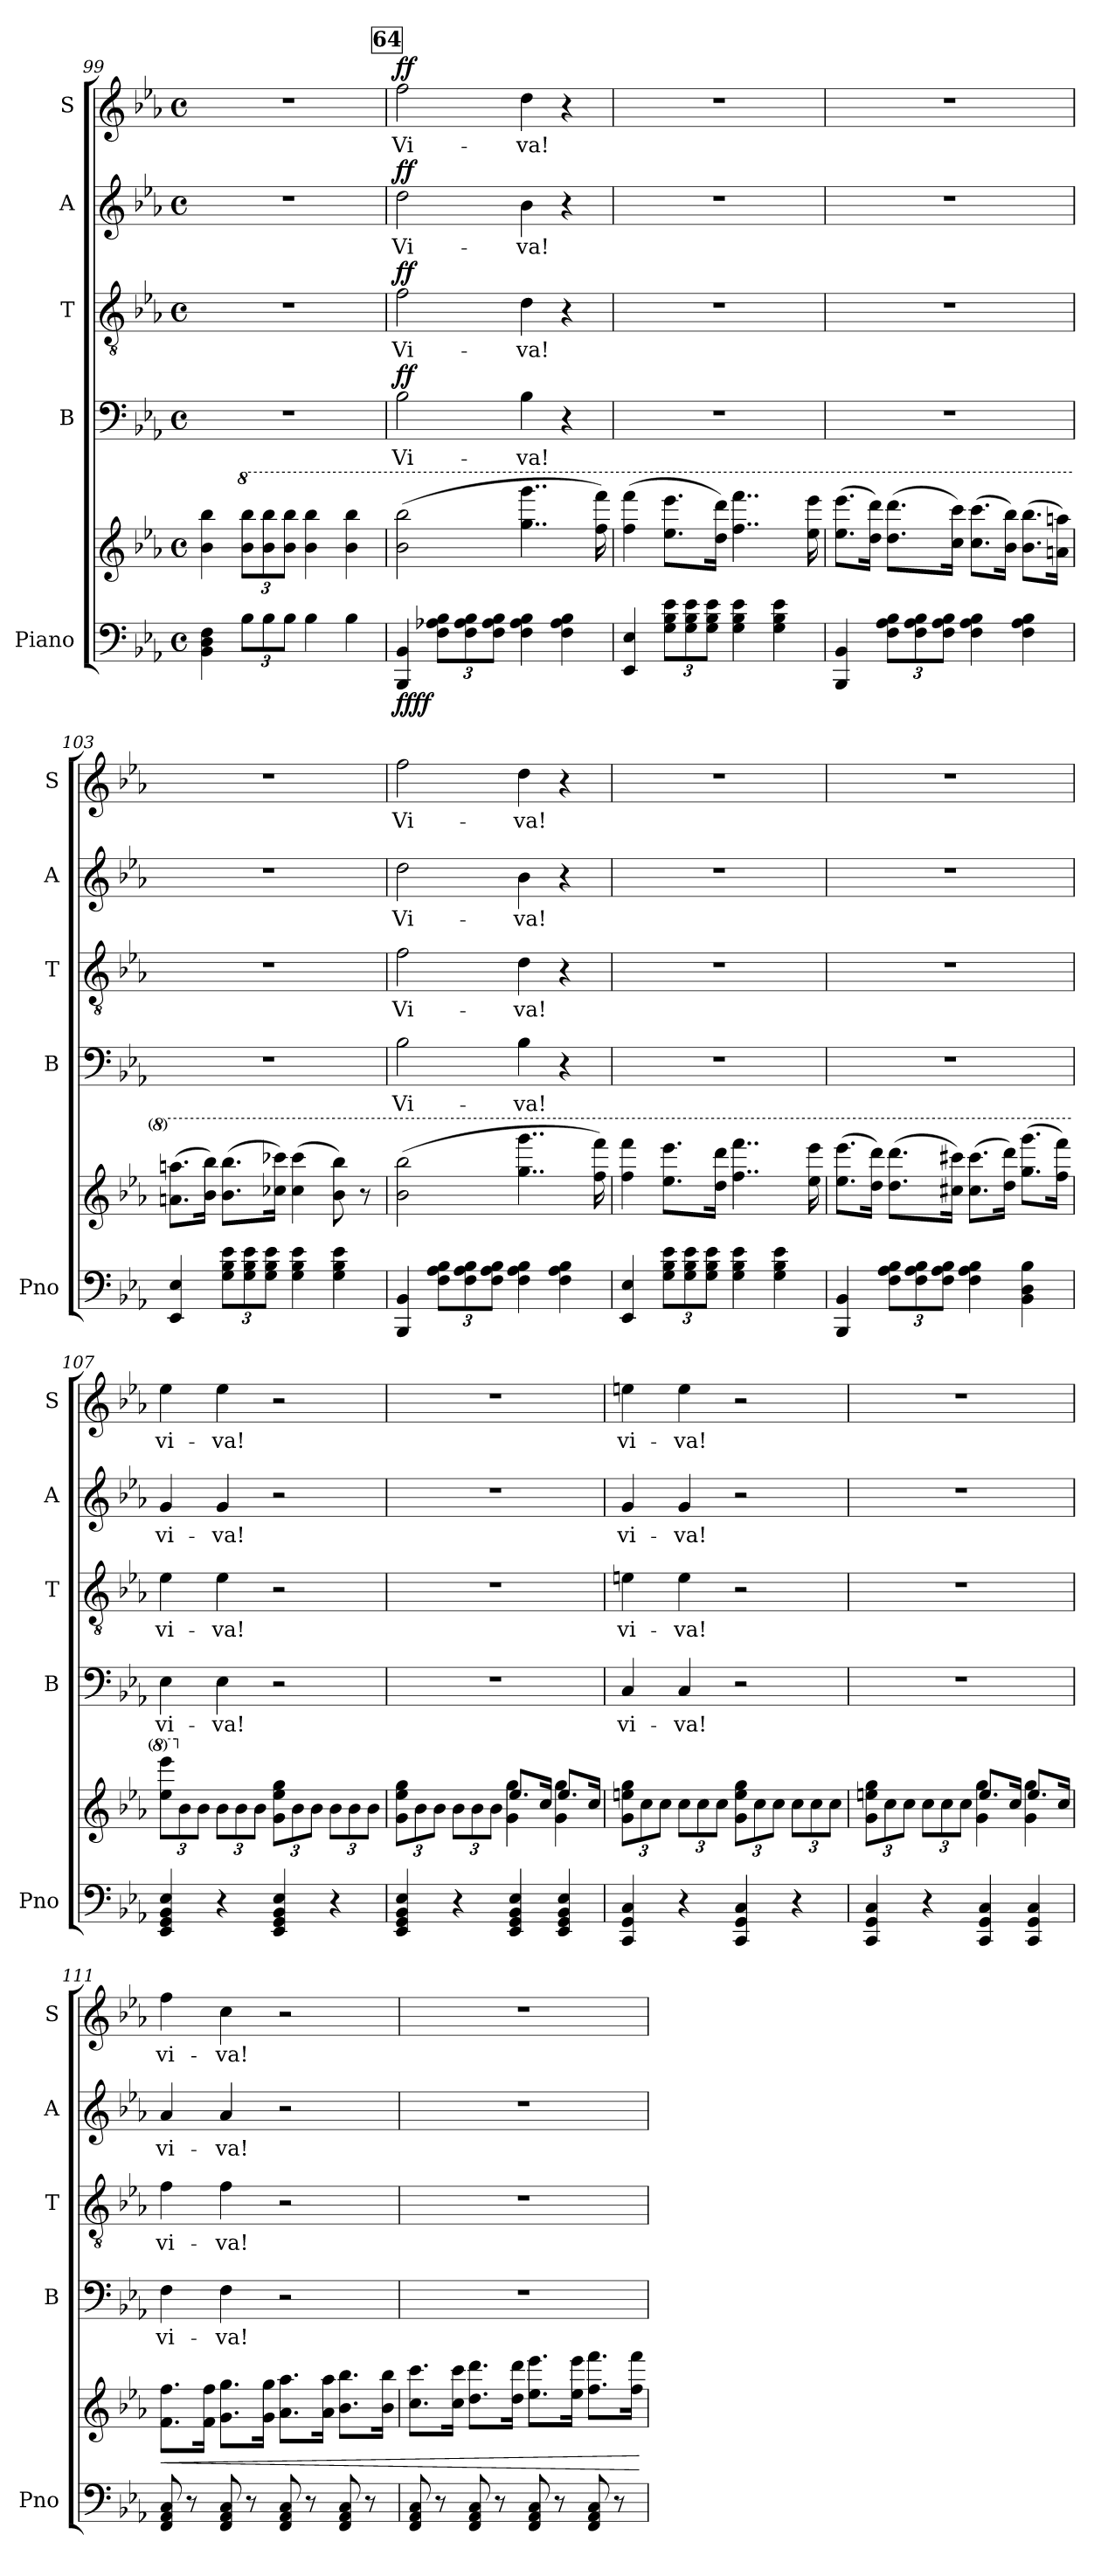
**kern	**kern	**dynam	**kern	**text	**dynam	**kern	**text	**dynam	**kern	**text	**dynam	**kern	**text	**dynam
*part5	*part5	*part5	*part4	*part4	*part4	*part3	*part3	*part3	*part2	*part2	*part2	*part1	*part1	*part1
*staff6	*staff5	*staff5/6	*staff4	*staff4	*staff4	*staff3	*staff3	*staff3	*staff2	*staff2	*staff2	*staff1	*staff1	*staff1
*I"Piano	*	*	*I"B	*	*	*I"T	*	*	*I"A	*	*	*I"S	*	*
*I'Pno	*	*	*I'B	*	*	*I'T	*	*	*I'A	*	*	*I'S	*	*
*clefF4	*clefG2	*	*clefF4	*	*	*clefGv2	*	*	*clefG2	*	*	*clefG2	*	*
*k[b-e-a-]	*k[b-e-a-]	*	*k[b-e-a-]	*	*	*k[b-e-a-]	*	*	*k[b-e-a-]	*	*	*k[b-e-a-]	*	*
*M4/4	*M4/4	*	*M4/4	*	*	*M4/4	*	*	*M4/4	*	*	*M4/4	*	*
*met(c)	*met(c)	*	*met(c)	*	*	*met(c)	*	*	*met(c)	*	*	*met(c)	*	*
=99	=99	=99	=99	=99	=99	=99	=99	=99	=99	=99	=99	=99	=99	=99
4BB-\ 4D\ 4F\	4b-\ 4bb-\	.	1r	.	.	1r	.	.	1r	.	.	1r	.	.
*Xbrackettup	*	*	*	*	*	*	*	*	*	*	*	*	*	*
*	*8va	*	*	*	*	*	*	*	*	*	*	*	*	*
*	*Xbrackettup	*	*	*	*	*	*	*	*	*	*	*	*	*
12B-\L	12bb-\ 12bbb-\L	.	.	.	.	.	.	.	.	.	.	.	.	.
12B-\	12bb-\ 12bbb-\	.	.	.	.	.	.	.	.	.	.	.	.	.
12B-\J	12bb-\ 12bbb-\J	.	.	.	.	.	.	.	.	.	.	.	.	.
4B-\	4bb-\ 4bbb-\	.	.	.	.	.	.	.	.	.	.	.	.	.
4B-\	4bb-\ 4bbb-\	.	.	.	.	.	.	.	.	.	.	.	.	.
!!LO:REH:place=s1:a:B:fs=14:t=64
=100	=100	=100	=100	=100	=100	=100	=100	=100	=100	=100	=100	=100	=100	=100
!	!	!LO:DY:b=2	!	!	!	!	!	!	!	!	!	!	!	!
!	!	!LO:DY:n=1:b	!	!	!LO:DY:a	!	!	!LO:DY:a	!	!	!LO:DY:a	!	!	!LO:DY:a
4BBB-/ 4BB-/	(2bb-\ 2bbb-\	ff ff	2B-\	Vi-	ff	2f\	Vi-	ff	2dd\	Vi-	ff	2ff\	Vi-	ff
12F\ 12A-X\ 12B-\L	.	.	.	.	.	.	.	.	.	.	.	.	.	.
12F\ 12A-\ 12B-\	.	.	.	.	.	.	.	.	.	.	.	.	.	.
12F\ 12A-\ 12B-\J	.	.	.	.	.	.	.	.	.	.	.	.	.	.
4F\ 4A-\ 4B-\	4..ggg\ 4..gggg\	.	4B-\	-va!	.	4d\	-va!	.	4b-\	-va!	.	4dd\	-va!	.
4F\ 4A-\ 4B-\	.	.	4r	.	.	4r	.	.	4r	.	.	4r	.	.
.	16fff\ 16ffff\)	.	.	.	.	.	.	.	.	.	.	.	.	.
=101	=101	=101	=101	=101	=101	=101	=101	=101	=101	=101	=101	=101	=101	=101
4EE-/ 4E-/	(4fff\ 4ffff\	.	1r	.	.	1r	.	.	1r	.	.	1r	.	.
12G\ 12B-\ 12e-\L	8.eee-\ 8.eeee-\L	.	.	.	.	.	.	.	.	.	.	.	.	.
12G\ 12B-\ 12e-\	.	.	.	.	.	.	.	.	.	.	.	.	.	.
12G\ 12B-\ 12e-\J	.	.	.	.	.	.	.	.	.	.	.	.	.	.
.	16ddd\ 16dddd\Jk)	.	.	.	.	.	.	.	.	.	.	.	.	.
4G\ 4B-\ 4e-\	4..fff\ 4..ffff\	.	.	.	.	.	.	.	.	.	.	.	.	.
4G\ 4B-\ 4e-\	.	.	.	.	.	.	.	.	.	.	.	.	.	.
.	16eee-\ 16eeee-\	.	.	.	.	.	.	.	.	.	.	.	.	.
!!LO:LB:g=z
=102	=102	=102	=102	=102	=102	=102	=102	=102	=102	=102	=102	=102	=102	=102
4BBB-/ 4BB-/	(8.eee-\ 8.eeee-\L	.	1r	.	.	1r	.	.	1r	.	.	1r	.	.
.	16ddd\ 16dddd\Jk)	.	.	.	.	.	.	.	.	.	.	.	.	.
12F\ 12A-\ 12B-\L	(8.ddd\ 8.dddd\L	.	.	.	.	.	.	.	.	.	.	.	.	.
12F\ 12A-\ 12B-\	.	.	.	.	.	.	.	.	.	.	.	.	.	.
12F\ 12A-\ 12B-\J	.	.	.	.	.	.	.	.	.	.	.	.	.	.
.	16ccc\ 16cccc\Jk)	.	.	.	.	.	.	.	.	.	.	.	.	.
4F\ 4A-\ 4B-\	(8.ccc\ 8.cccc\L	.	.	.	.	.	.	.	.	.	.	.	.	.
.	16bb-\ 16bbb-\Jk)	.	.	.	.	.	.	.	.	.	.	.	.	.
4F\ 4A-\ 4B-\	(8.bb-\ 8.bbb-\L	.	.	.	.	.	.	.	.	.	.	.	.	.
.	16aan\ 16aaan\Jk)	.	.	.	.	.	.	.	.	.	.	.	.	.
=103	=103	=103	=103	=103	=103	=103	=103	=103	=103	=103	=103	=103	=103	=103
4EE-/ 4E-/	(8.aan\ 8.aaan\L	.	1r	.	.	1r	.	.	1r	.	.	1r	.	.
.	16bb-\ 16bbb-\Jk)	.	.	.	.	.	.	.	.	.	.	.	.	.
12G\ 12B-\ 12e-\L	(8.bb-\ 8.bbb-\L	.	.	.	.	.	.	.	.	.	.	.	.	.
12G\ 12B-\ 12e-\	.	.	.	.	.	.	.	.	.	.	.	.	.	.
12G\ 12B-\ 12e-\J	.	.	.	.	.	.	.	.	.	.	.	.	.	.
.	16ccc-X\ 16cccc-X\Jk)	.	.	.	.	.	.	.	.	.	.	.	.	.
4G\ 4B-\ 4e-\	(4ccc-\ 4cccc-\	.	.	.	.	.	.	.	.	.	.	.	.	.
4G\ 4B-\ 4e-\	8bb-\ 8bbb-\)	.	.	.	.	.	.	.	.	.	.	.	.	.
.	8r	.	.	.	.	.	.	.	.	.	.	.	.	.
=104	=104	=104	=104	=104	=104	=104	=104	=104	=104	=104	=104	=104	=104	=104
4BBB-/ 4BB-/	(2bb-\ 2bbb-\	.	2B-\	Vi-	.	2f\	Vi-	.	2dd\	Vi-	.	2ff\	Vi-	.
12F\ 12A-\ 12B-\L	.	.	.	.	.	.	.	.	.	.	.	.	.	.
12F\ 12A-\ 12B-\	.	.	.	.	.	.	.	.	.	.	.	.	.	.
12F\ 12A-\ 12B-\J	.	.	.	.	.	.	.	.	.	.	.	.	.	.
4F\ 4A-\ 4B-\	4..ggg\ 4..gggg\	.	4B-\	-va!	.	4d\	-va!	.	4b-\	-va!	.	4dd\	-va!	.
4F\ 4A-\ 4B-\	.	.	4r	.	.	4r	.	.	4r	.	.	4r	.	.
.	16fff\ 16ffff\)	.	.	.	.	.	.	.	.	.	.	.	.	.
=105	=105	=105	=105	=105	=105	=105	=105	=105	=105	=105	=105	=105	=105	=105
4EE-/ 4E-/	4fff\ 4ffff\	.	1r	.	.	1r	.	.	1r	.	.	1r	.	.
12G\ 12B-\ 12e-\L	8.eee-\ 8.eeee-\L	.	.	.	.	.	.	.	.	.	.	.	.	.
12G\ 12B-\ 12e-\	.	.	.	.	.	.	.	.	.	.	.	.	.	.
12G\ 12B-\ 12e-\J	.	.	.	.	.	.	.	.	.	.	.	.	.	.
.	16ddd\ 16dddd\Jk	.	.	.	.	.	.	.	.	.	.	.	.	.
4G\ 4B-\ 4e-\	4..fff\ 4..ffff\	.	.	.	.	.	.	.	.	.	.	.	.	.
4G\ 4B-\ 4e-\	.	.	.	.	.	.	.	.	.	.	.	.	.	.
.	16eee-\ 16eeee-\	.	.	.	.	.	.	.	.	.	.	.	.	.
!!LO:PB:g=z
=106	=106	=106	=106	=106	=106	=106	=106	=106	=106	=106	=106	=106	=106	=106
4BBB-/ 4BB-/	(8.eee-\ 8.eeee-\L	.	1r	.	.	1r	.	.	1r	.	.	1r	.	.
.	16ddd\ 16dddd\Jk)	.	.	.	.	.	.	.	.	.	.	.	.	.
12F\ 12A-\ 12B-\L	(8.ddd\ 8.dddd\L	.	.	.	.	.	.	.	.	.	.	.	.	.
12F\ 12A-\ 12B-\	.	.	.	.	.	.	.	.	.	.	.	.	.	.
12F\ 12A-\ 12B-\J	.	.	.	.	.	.	.	.	.	.	.	.	.	.
.	16ccc#X\ 16cccc#X\Jk)	.	.	.	.	.	.	.	.	.	.	.	.	.
4F\ 4A-\ 4B-\	(8.ccc#\ 8.cccc#\L	.	.	.	.	.	.	.	.	.	.	.	.	.
.	16ddd\ 16dddd\Jk)	.	.	.	.	.	.	.	.	.	.	.	.	.
4BB-\ 4D\ 4B-\	(8.ggg\ 8.gggg\L	.	.	.	.	.	.	.	.	.	.	.	.	.
.	16fff\ 16ffff\Jk)	.	.	.	.	.	.	.	.	.	.	.	.	.
=107	=107	=107	=107	=107	=107	=107	=107	=107	=107	=107	=107	=107	=107	=107
4EE-/ 4GG/ 4BB-/ 4E-/	12eee-\ 12eeee-\L	.	4E-\	vi-	.	4e-\	vi-	.	4g/	vi-	.	4ee-\	vi-	.
*	*X8va	*	*	*	*	*	*	*	*	*	*	*	*	*
.	12b-\	.	.	.	.	.	.	.	.	.	.	.	.	.
.	12b-\J	.	.	.	.	.	.	.	.	.	.	.	.	.
4r	12b-\L	.	4E-\	-va!	.	4e-\	-va!	.	4g/	-va!	.	4ee-\	-va!	.
.	12b-\	.	.	.	.	.	.	.	.	.	.	.	.	.
.	12b-\J	.	.	.	.	.	.	.	.	.	.	.	.	.
4EE-/ 4GG/ 4BB-/ 4E-/	12g\ 12ee-\ 12gg\L	.	2r	.	.	2r	.	.	2r	.	.	2r	.	.
.	12b-\	.	.	.	.	.	.	.	.	.	.	.	.	.
.	12b-\J	.	.	.	.	.	.	.	.	.	.	.	.	.
4r	12b-\L	.	.	.	.	.	.	.	.	.	.	.	.	.
.	12b-\	.	.	.	.	.	.	.	.	.	.	.	.	.
.	12b-\J	.	.	.	.	.	.	.	.	.	.	.	.	.
=108	=108	=108	=108	=108	=108	=108	=108	=108	=108	=108	=108	=108	=108	=108
*	*^	*	*	*	*	*	*	*	*	*	*	*	*	*
4EE-/ 4GG/ 4BB-/ 4E-/	2rffyy	12g\ 12ee-\ 12gg\L	.	1r	.	.	1r	.	.	1r	.	.	1r	.	.
.	.	12b-\	.	.	.	.	.	.	.	.	.	.	.	.	.
.	.	12b-\J	.	.	.	.	.	.	.	.	.	.	.	.	.
4r	.	12b-\L	.	.	.	.	.	.	.	.	.	.	.	.	.
.	.	12b-\	.	.	.	.	.	.	.	.	.	.	.	.	.
.	.	12b-\J	.	.	.	.	.	.	.	.	.	.	.	.	.
4EE-/ 4GG/ 4BB-/ 4E-/	8.ee-/L	4g\ 4gg\	.	.	.	.	.	.	.	.	.	.	.	.	.
.	16cc/Jk	.	.	.	.	.	.	.	.	.	.	.	.	.	.
4EE-/ 4GG/ 4BB-/ 4E-/	8.ee-/L	4g\ 4gg\	.	.	.	.	.	.	.	.	.	.	.	.	.
.	16cc/Jk	.	.	.	.	.	.	.	.	.	.	.	.	.	.
*	*v	*v	*	*	*	*	*	*	*	*	*	*	*	*	*
=109	=109	=109	=109	=109	=109	=109	=109	=109	=109	=109	=109	=109	=109	=109
4CC/ 4GG/ 4C/	12g\ 12een\ 12gg\L	.	4C/	vi-	.	4en\	vi-	.	4g/	vi-	.	4een\	vi-	.
.	12cc\	.	.	.	.	.	.	.	.	.	.	.	.	.
.	12cc\J	.	.	.	.	.	.	.	.	.	.	.	.	.
4r	12cc\L	.	4C/	-va!	.	4e\	-va!	.	4g/	-va!	.	4ee\	-va!	.
.	12cc\	.	.	.	.	.	.	.	.	.	.	.	.	.
.	12cc\J	.	.	.	.	.	.	.	.	.	.	.	.	.
4CC/ 4GG/ 4C/	12g\ 12ee\ 12gg\L	.	2r	.	.	2r	.	.	2r	.	.	2r	.	.
.	12cc\	.	.	.	.	.	.	.	.	.	.	.	.	.
.	12cc\J	.	.	.	.	.	.	.	.	.	.	.	.	.
4r	12cc\L	.	.	.	.	.	.	.	.	.	.	.	.	.
.	12cc\	.	.	.	.	.	.	.	.	.	.	.	.	.
.	12cc\J	.	.	.	.	.	.	.	.	.	.	.	.	.
!!LO:LB:g=z
=110	=110	=110	=110	=110	=110	=110	=110	=110	=110	=110	=110	=110	=110	=110
*	*^	*	*	*	*	*	*	*	*	*	*	*	*	*
4CC/ 4GG/ 4C/	2rffyy	12g\ 12een\ 12gg\L	.	1r	.	.	1r	.	.	1r	.	.	1r	.	.
.	.	12cc\	.	.	.	.	.	.	.	.	.	.	.	.	.
.	.	12cc\J	.	.	.	.	.	.	.	.	.	.	.	.	.
4r	.	12cc\L	.	.	.	.	.	.	.	.	.	.	.	.	.
.	.	12cc\	.	.	.	.	.	.	.	.	.	.	.	.	.
.	.	12cc\J	.	.	.	.	.	.	.	.	.	.	.	.	.
4CC/ 4GG/ 4C/	8.ee/L	4g\ 4gg\	.	.	.	.	.	.	.	.	.	.	.	.	.
.	16cc/Jk	.	.	.	.	.	.	.	.	.	.	.	.	.	.
4CC/ 4GG/ 4C/	8.ee/L	4g\ 4gg\	.	.	.	.	.	.	.	.	.	.	.	.	.
.	16cc/Jk	.	.	.	.	.	.	.	.	.	.	.	.	.	.
*	*v	*v	*	*	*	*	*	*	*	*	*	*	*	*	*
=111	=111	=111	=111	=111	=111	=111	=111	=111	=111	=111	=111	=111	=111	=111
!	!	!LO:HP:b	!	!	!	!	!	!	!	!	!	!	!	!
8FF/ 8AA-/ 8C/	8.f\ 8.ff\L	<	4F\	vi-	.	4f\	vi-	.	4a-/	vi-	.	4ff\	vi-	.
8r	.	.	.	.	.	.	.	.	.	.	.	.	.	.
.	16f\ 16ff\Jk	.	.	.	.	.	.	.	.	.	.	.	.	.
8FF/ 8AA-/ 8C/	8.g\ 8.gg\L	.	4F\	-va!	.	4f\	-va!	.	4a-/	-va!	.	4cc\	-va!	.
8r	.	.	.	.	.	.	.	.	.	.	.	.	.	.
.	16g\ 16gg\Jk	.	.	.	.	.	.	.	.	.	.	.	.	.
8FF/ 8AA-/ 8C/	8.a-\ 8.aa-\L	.	2r	.	.	2r	.	.	2r	.	.	2r	.	.
8r	.	.	.	.	.	.	.	.	.	.	.	.	.	.
.	16a-\ 16aa-\Jk	.	.	.	.	.	.	.	.	.	.	.	.	.
8FF/ 8AA-/ 8C/	8.b-\ 8.bb-\L	.	.	.	.	.	.	.	.	.	.	.	.	.
8r	.	.	.	.	.	.	.	.	.	.	.	.	.	.
.	16b-\ 16bb-\Jk	.	.	.	.	.	.	.	.	.	.	.	.	.
=112	=112	=112	=112	=112	=112	=112	=112	=112	=112	=112	=112	=112	=112	=112
8FF/ 8AA-/ 8C/	8.cc\ 8.ccc\L	.	1r	.	.	1r	.	.	1r	.	.	1r	.	.
8r	.	.	.	.	.	.	.	.	.	.	.	.	.	.
.	16cc\ 16ccc\Jk	.	.	.	.	.	.	.	.	.	.	.	.	.
8FF/ 8AA-/ 8C/	8.dd\ 8.ddd\L	.	.	.	.	.	.	.	.	.	.	.	.	.
8r	.	.	.	.	.	.	.	.	.	.	.	.	.	.
.	16dd\ 16ddd\Jk	.	.	.	.	.	.	.	.	.	.	.	.	.
8FF/ 8AA-/ 8C/	8.ee-\ 8.eee-\L	.	.	.	.	.	.	.	.	.	.	.	.	.
8r	.	.	.	.	.	.	.	.	.	.	.	.	.	.
.	16ee-\ 16eee-\Jk	.	.	.	.	.	.	.	.	.	.	.	.	.
8FF/ 8AA-/ 8C/	8.ff\ 8.fff\L	.	.	.	.	.	.	.	.	.	.	.	.	.
8r	.	.	.	.	.	.	.	.	.	.	.	.	.	.
.	16ff\ 16fff\Jk	.	.	.	.	.	.	.	.	.	.	.	.	.
.	.	[	.	.	.	.	.	.	.	.	.	.	.	.
=	=	=	=	=	=	=	=	=	=	=	=	=	=	=
*-	*-	*-	*-	*-	*-	*-	*-	*-	*-	*-	*-	*-	*-	*-
